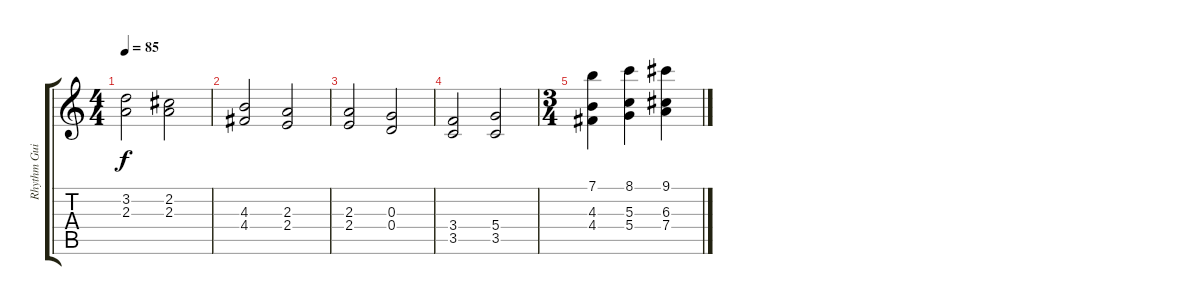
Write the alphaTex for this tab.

\track ("Rhythm Guitar 2" "Rhythm Gui") {instrument distortionguitar}
\staff {score tabs}
\tuning (E4 B3 G3 D3 A2 E2) {hide}
\ts (4 4)
\tempo 85
\clef g2
\ks c
(3.2 2.3).2{dy f} (2.2 2.3).2 |
(4.3 4.4).2 (2.3 2.4).2 |
(2.3 2.4).2 (0.3 0.4).2 |
(3.4 3.5).2 (5.4 3.5).2 |
\ts (3 4)
(7.1 4.3 4.4).4 (8.1 5.3 5.4).4 (9.1 6.3 7.4).4
